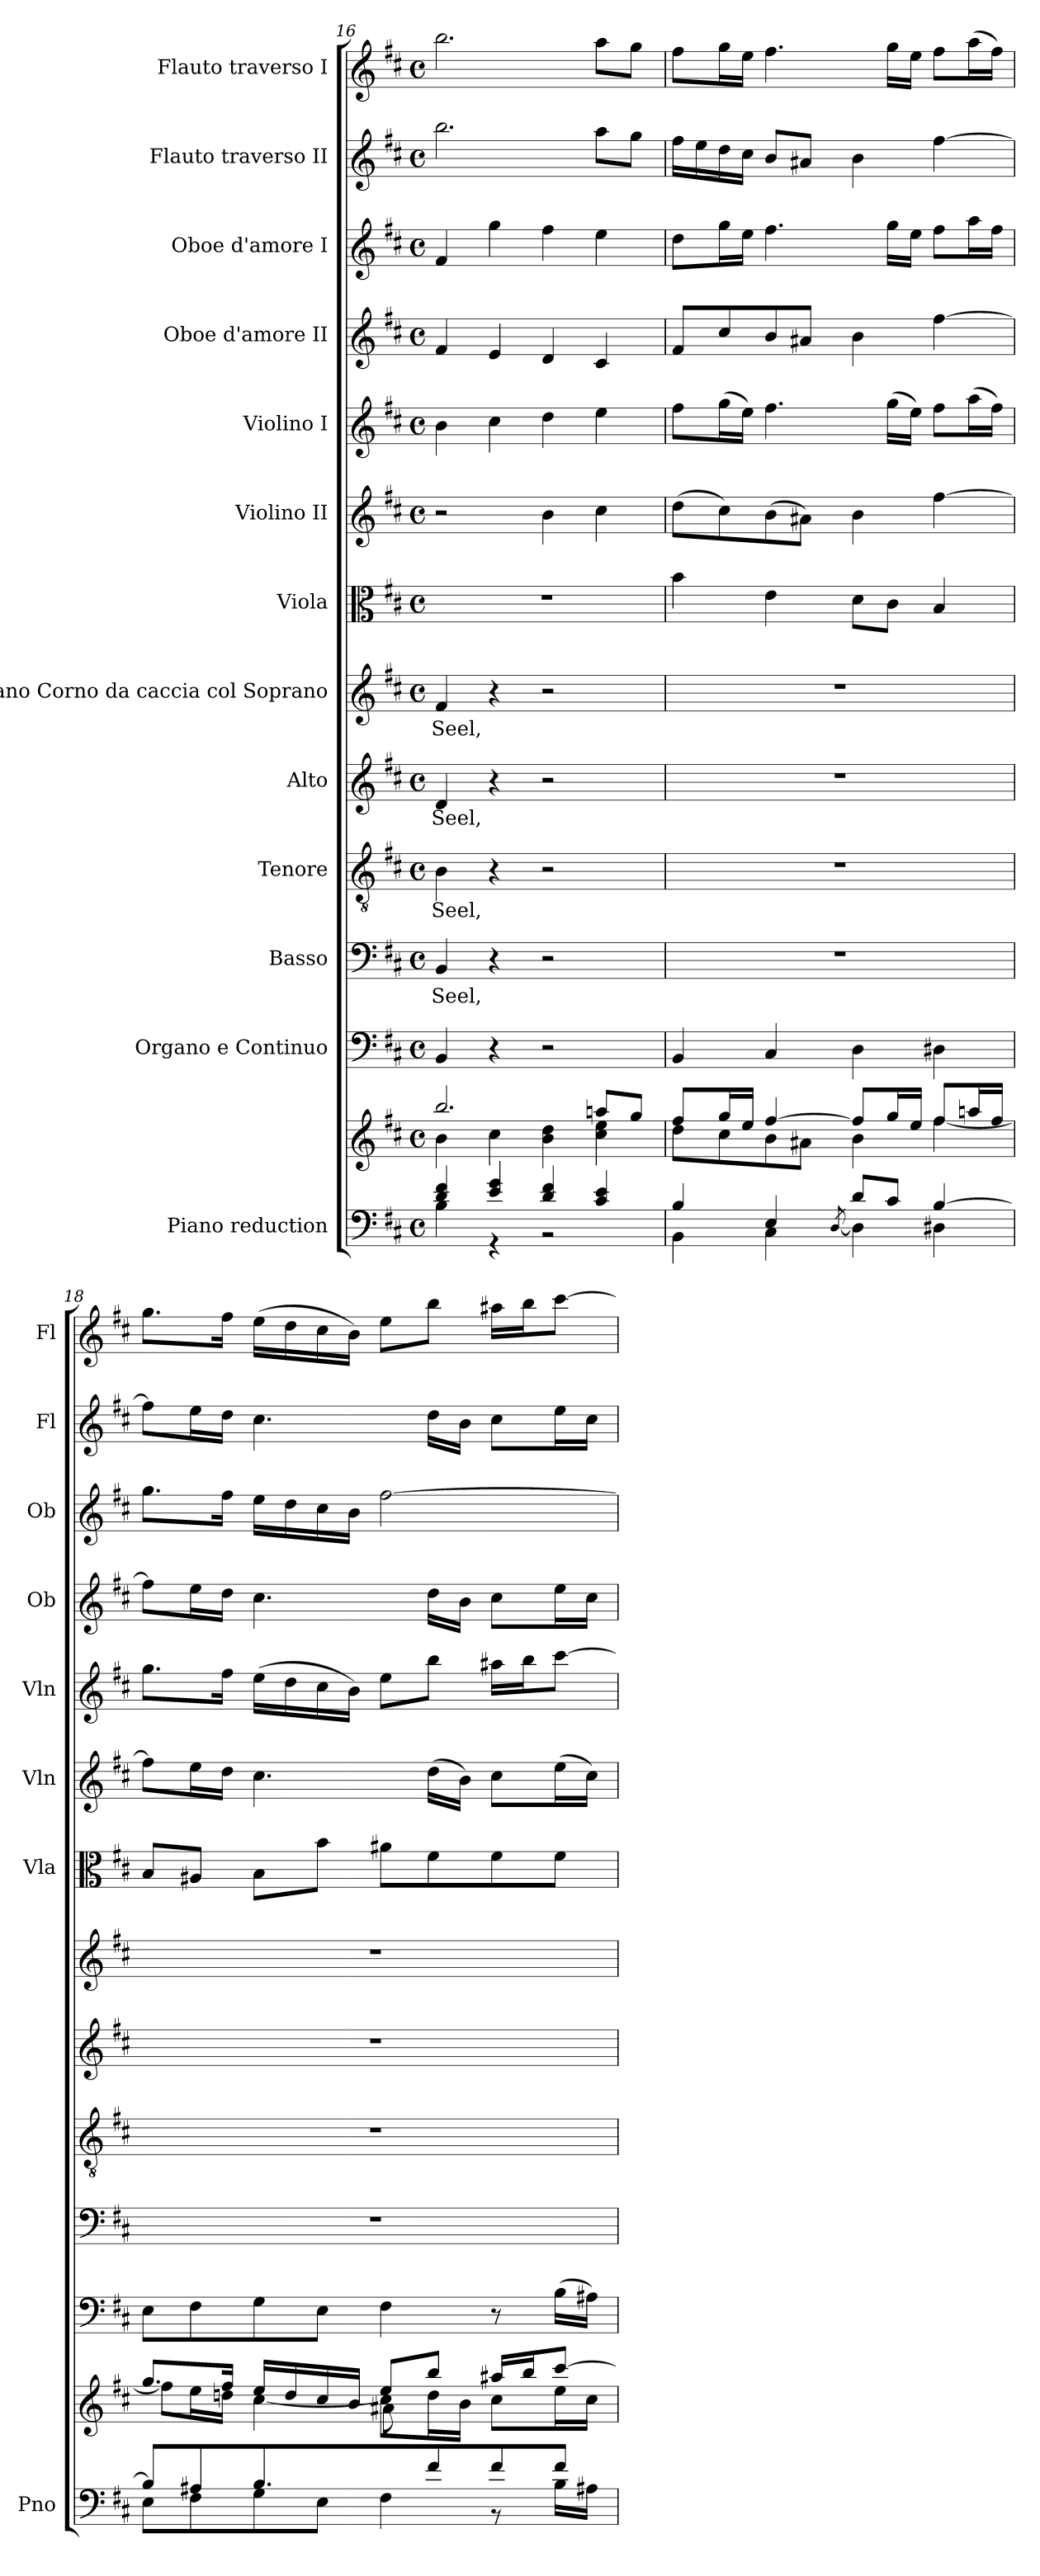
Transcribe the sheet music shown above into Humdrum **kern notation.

**kern	**kern	**kern	**kern	**text	**kern	**text	**kern	**text	**kern	**text	**kern	**kern	**kern	**kern	**kern	**kern	**kern
*part13	*part13	*part12	*part11	*part11	*part10	*part10	*part9	*part9	*part8	*part8	*part7	*part6	*part5	*part4	*part3	*part2	*part1
*staff14	*staff13	*staff12	*staff11	*staff11	*staff10	*staff10	*staff9	*staff9	*staff8	*staff8	*staff7	*staff6	*staff5	*staff4	*staff3	*staff2	*staff1
*I"Piano reduction	*	*I"Organo e Continuo	*I"Basso	*	*I"Tenore	*	*I"Alto	*	*I"Soprano Corno da caccia col Soprano	*	*I"Viola	*I"Violino II	*I"Violino I	*I"Oboe d'amore II	*I"Oboe d'amore I	*I"Flauto traverso II	*I"Flauto traverso I
*I'Pno	*	*	*	*	*	*	*	*	*	*	*I'Vla	*I'Vln	*I'Vln	*I'Ob	*I'Ob	*I'Fl	*I'Fl
*clefF4	*clefG2	*clefF4	*clefF4	*	*clefGv2	*	*clefG2	*	*clefG2	*	*clefC3	*clefG2	*clefG2	*clefG2	*clefG2	*clefG2	*clefG2
*k[f#c#]	*k[f#c#]	*k[f#c#]	*k[f#c#]	*	*k[f#c#]	*	*k[f#c#]	*	*k[f#c#]	*	*k[f#c#]	*k[f#c#]	*k[f#c#]	*k[f#c#]	*k[f#c#]	*k[f#c#]	*k[f#c#]
*M4/4	*M4/4	*M4/4	*M4/4	*	*M4/4	*	*M4/4	*	*M4/4	*	*M4/4	*M4/4	*M4/4	*M4/4	*M4/4	*M4/4	*M4/4
*met(c)	*met(c)	*met(c)	*met(c)	*	*met(c)	*	*met(c)	*	*met(c)	*	*met(c)	*met(c)	*met(c)	*met(c)	*met(c)	*met(c)	*met(c)
=16	=16	=16	=16	=16	=16	=16	=16	=16	=16	=16	=16	=16	=16	=16	=16	=16	=16
*^	*^	*	*	*	*	*	*	*	*	*	*	*	*	*	*	*	*
!	!	!	!	!	!	!LO:LY:b	!	!LO:LY:b	!	!LO:LY:b	!	!LO:LY:b	!	!	!	!	!	!	!
4d/ 4f#/	4B\	2.bb/	4b\	4BB/	4BB/	Seel,	4B\	Seel,	4d/	Seel,	4f#/	Seel,	1r	2r	4b\	4f#/	4f#/	2.bb\	2.bb\
4e/ 4g/	4r	.	4cc#\	4r	4r	.	4r	.	4r	.	4r	.	.	.	4cc#\	4e/	4gg\	.	.
4d/ 4f#/	2r	.	4b\ 4dd\	2r	2r	.	2r	.	2r	.	2r	.	.	4b\	4dd\	4d/	4ff#\	.	.
4c#/ 4e/	.	8aan/L	4cc#\ 4ee\	.	.	.	.	.	.	.	.	.	.	4cc#\	4ee\	4c#/	4ee\	8aa\L	8aa\L
.	.	8gg/J	.	.	.	.	.	.	.	.	.	.	.	.	.	.	.	8gg\J	8gg\J
=17	=17	=17	=17	=17	=17	=17	=17	=17	=17	=17	=17	=17	=17	=17	=17	=17	=17	=17	=17
4B/	4BB\	8ff#/L	8dd\L	4BB/	1r	.	1r	.	1r	.	1r	.	4b\	(8dd\L	8ff#\L	8f#/L	8dd\L	16ff#\LL	8ff#\L
.	.	.	.	.	.	.	.	.	.	.	.	.	.	.	.	.	.	16ee\	.
.	.	16gg/L	8cc#\	.	.	.	.	.	.	.	.	.	.	8cc#\)	(16gg\L	8cc#/	16gg\L	16dd\	16gg\L
.	.	16ee/JJ	.	.	.	.	.	.	.	.	.	.	.	.	16ee\JJ)	.	16ee\JJ	16cc#\JJ	16ee\JJ
4E/	4C#\	[4ff#/	8b\	4C#/	.	.	.	.	.	.	.	.	4e\	(8b\	4.ff#\	8b/	4.ff#\	8b/L	4.ff#\
.	.	.	8a#X\J	.	.	.	.	.	.	.	.	.	.	8a#X\J)	.	8a#X/J	.	8a#X/J	.
.	[<8qD/	.	.	.	.	.	.	.	.	.	.	.	.	.	.	.	.	.	.
8d/L	4D\]	8ff#/L]	4b\	4D\	.	.	.	.	.	.	.	.	8d\L	4b\	.	4b\	.	4b\	.
8c#/J	.	16gg/L	.	.	.	.	.	.	.	.	.	.	8c#\J	.	(16gg\LL	.	16gg\LL	.	16gg\LL
.	.	16ee/JJ	.	.	.	.	.	.	.	.	.	.	.	.	16ee\JJ)	.	16ee\JJ	.	16ee\JJ
[4B/	4D#X\	8ff#/L	[4ff#\	4D#X\	.	.	.	.	.	.	.	.	4B/	[4ff#\	8ff#\L	[4ff#\	8ff#\L	[4ff#\	8ff#\L
.	.	16aan/L	.	.	.	.	.	.	.	.	.	.	.	.	(16aa\L	.	16aa\L	.	(16aa\L
.	.	16ff#/JJ	.	.	.	.	.	.	.	.	.	.	.	.	16ff#\JJ)	.	16ff#\JJ	.	16ff#\JJ)
!!LO:PB:g=z
=18	=18	=18	=18	=18	=18	=18	=18	=18	=18	=18	=18	=18	=18	=18	=18	=18	=18	=18	=18
*	*	*	*^	*	*	*	*	*	*	*	*	*	*	*	*	*	*	*	*
8B/L]	8E\L	8.gg/L	8ff#\L]	4..ryy	8E\L	1r	.	1r	.	1r	.	1r	.	8B/L	8ff#\L]	8.gg\L	8ff#\L]	8.gg\L	8ff#\L]	8.gg\L
8A#X/	8F#\	.	16ee\L	.	8F#\	.	.	.	.	.	.	.	.	8A#X/J	16ee\L	.	16ee\L	.	16ee\L	.
.	.	16ff#/Jk	16ddn\JJ	.	.	.	.	.	.	.	.	.	.	.	16dd\JJ	16ff#\Jk	16dd\JJ	16ff#\Jk	16dd\JJ	16ff#\Jk
8.B/	8G\	16ee/LL	[4cc#\	.	8G\	.	.	.	.	.	.	.	.	8B\L	4.cc#\	(16ee\LL	4.cc#\	16ee\LL	4.cc#\	(16ee\LL
.	.	16dd/	.	.	.	.	.	.	.	.	.	.	.	.	.	16dd\	.	16dd\	.	16dd\
.	8E\J	16cc#/	.	.	8E\J	.	.	.	.	.	.	.	.	8b\J	.	16cc#\	.	16cc#\	.	16cc#\
8.ryy	.	16b/JJ	.	16b\Jk	.	.	.	.	.	.	.	.	.	.	.	16b\JJ)	.	16b\JJ	.	16b\JJ)
.	4F#\	8ee/L	8cc#\L]	8a#X\L	4F#\	.	.	.	.	.	.	.	.	8a#X\L	.	8ee\L	.	[2ff#\	.	8ee\L
8f#/	.	8bb/J	16dd\L	4.ryy	.	.	.	.	.	.	.	.	.	8f#\	(16dd\LL	8bb\J	16dd\LL	.	16dd\LL	8bb\J
.	.	.	16b\JJ	.	.	.	.	.	.	.	.	.	.	.	16b\JJ)	.	16b\JJ	.	16b\JJ	.
8f#/	8r	16aa#X/LL	8cc#\L	.	8r	.	.	.	.	.	.	.	.	8f#\	8cc#\L	16aa#X\LL	8cc#\L	.	8cc#\L	16aa#X\LL
.	.	16bb/J	.	.	.	.	.	.	.	.	.	.	.	.	.	16bb\J	.	.	.	16bb\J
8f#/J	16B\LL	[8ccc#/J	16ee\L	.	(16B\LL	.	.	.	.	.	.	.	.	8f#\J	(16ee\L	[8ccc#\J	16ee\L	.	16ee\L	[8ccc#\J
.	16A#X\JJ	.	16cc#\JJ	.	16A#X\JJ)	.	.	.	.	.	.	.	.	.	16cc#\JJ)	.	16cc#\JJ	.	16cc#\JJ	.
*v	*v	*	*	*	*	*	*	*	*	*	*	*	*	*	*	*	*	*	*	*
*	*v	*v	*v	*	*	*	*	*	*	*	*	*	*	*	*	*	*	*	*
=	=	=	=	=	=	=	=	=	=	=	=	=	=	=	=	=	=
*-	*-	*-	*-	*-	*-	*-	*-	*-	*-	*-	*-	*-	*-	*-	*-	*-	*-
